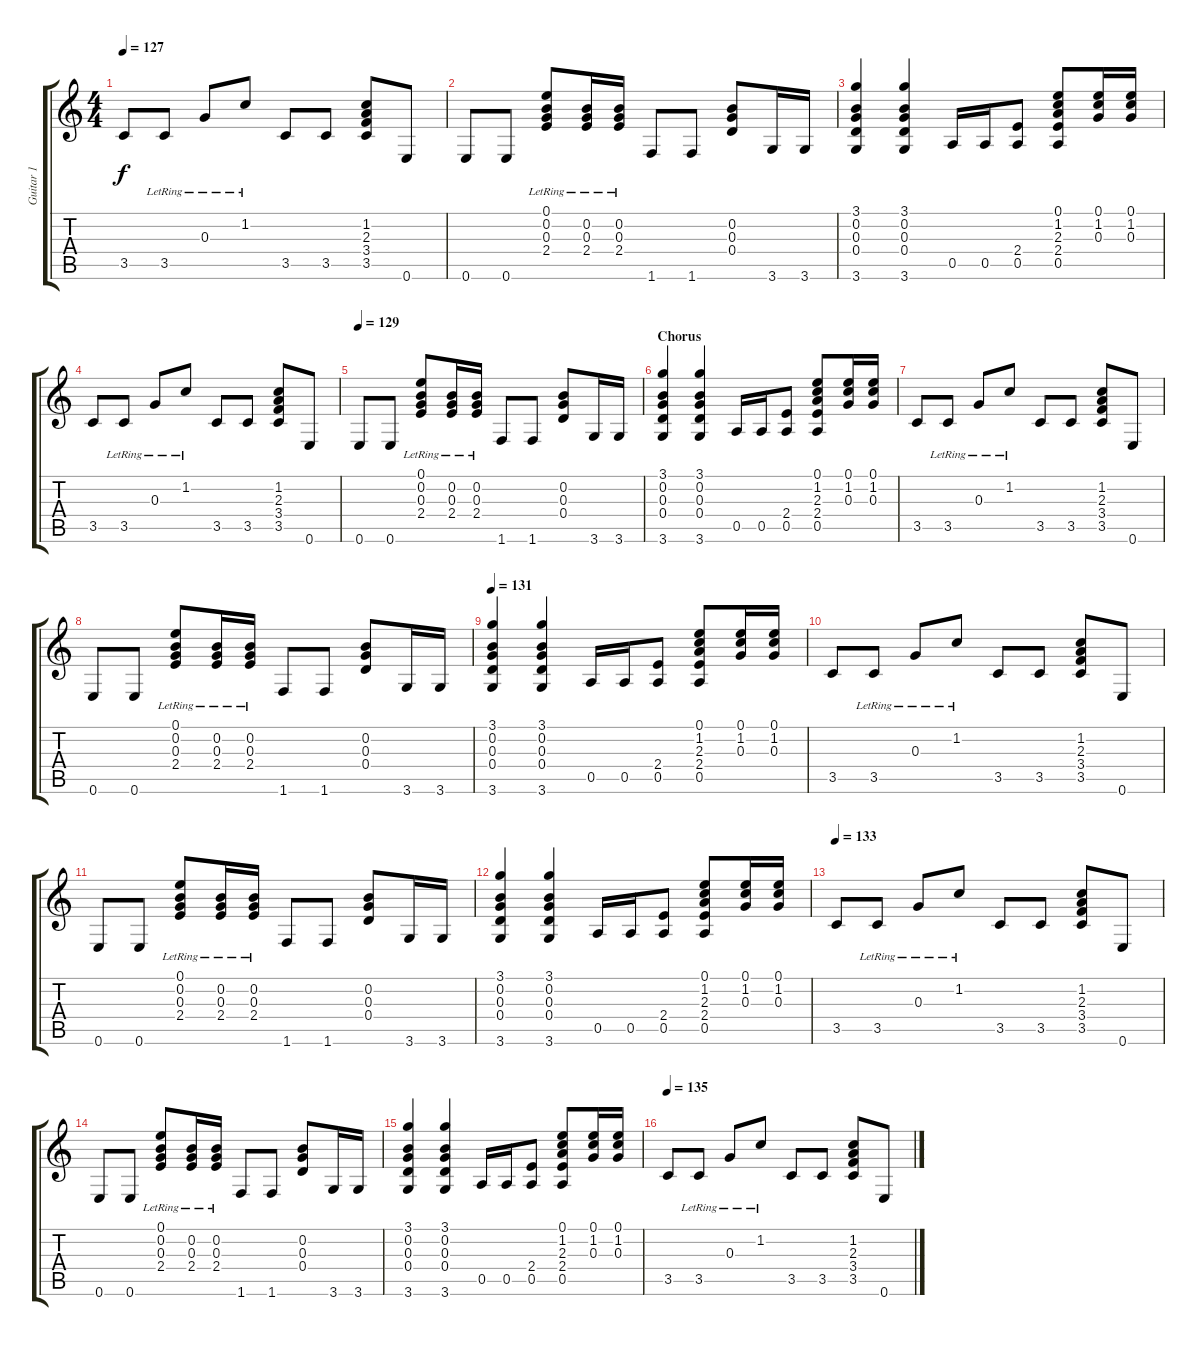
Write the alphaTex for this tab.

\track ("Guitar 1" "Guitar 1") {instrument electricguitarclean}
\staff {score tabs}
\tuning (E4 B3 G3 D3 A2 E2) {hide}
\ts (4 4)
\tempo 127
\clef g2
\ks c
3.5.8{dy f} 3.5{lr}.8 0.3{lr}.8 1.2{lr}.8 3.5.8 3.5.8 (1.2 2.3 3.4 3.5).8 0.6.8 |
0.6.8 0.6.8 (0.1{lr} 0.2{lr} 0.3{lr} 2.4{lr}).8 (0.2{lr} 0.3{lr} 2.4{lr}).16 (0.2{lr} 0.3{lr} 2.4{lr}).16 1.6.8 1.6.8 (0.2 0.3 0.4).8 3.6.16 3.6.16 |
(3.1 0.2 0.3 0.4 3.6).4 (3.1 0.2 0.3 0.4 3.6).4 0.5.16 0.5.16 (2.4 0.5).8 (0.1 1.2 2.3 2.4 0.5).8 (0.1 1.2 0.3).16 (0.1 1.2 0.3).16 |
3.5.8 3.5{lr}.8 0.3{lr}.8 1.2{lr}.8 3.5.8 3.5.8 (1.2 2.3 3.4 3.5).8 0.6.8 |
\tempo 129
0.6.8 0.6.8 (0.1{lr} 0.2{lr} 0.3{lr} 2.4{lr}).8 (0.2{lr} 0.3{lr} 2.4{lr}).16 (0.2{lr} 0.3{lr} 2.4{lr}).16 1.6.8 1.6.8 (0.2 0.3 0.4).8 3.6.16 3.6.16 |
\section ("" "Chorus")
(3.1 0.2 0.3 0.4 3.6).4 (3.1 0.2 0.3 0.4 3.6).4 0.5.16 0.5.16 (2.4 0.5).8 (0.1 1.2 2.3 2.4 0.5).8 (0.1 1.2 0.3).16 (0.1 1.2 0.3).16 |
3.5.8 3.5{lr}.8 0.3{lr}.8 1.2{lr}.8 3.5.8 3.5.8 (1.2 2.3 3.4 3.5).8 0.6.8 |
0.6.8 0.6.8 (0.1{lr} 0.2{lr} 0.3{lr} 2.4{lr}).8 (0.2{lr} 0.3{lr} 2.4{lr}).16 (0.2{lr} 0.3{lr} 2.4{lr}).16 1.6.8 1.6.8 (0.2 0.3 0.4).8 3.6.16 3.6.16 |
\tempo 131
(3.1 0.2 0.3 0.4 3.6).4 (3.1 0.2 0.3 0.4 3.6).4 0.5.16 0.5.16 (2.4 0.5).8 (0.1 1.2 2.3 2.4 0.5).8 (0.1 1.2 0.3).16 (0.1 1.2 0.3).16 |
3.5.8 3.5{lr}.8 0.3{lr}.8 1.2{lr}.8 3.5.8 3.5.8 (1.2 2.3 3.4 3.5).8 0.6.8 |
0.6.8 0.6.8 (0.1{lr} 0.2{lr} 0.3{lr} 2.4{lr}).8 (0.2{lr} 0.3{lr} 2.4{lr}).16 (0.2{lr} 0.3{lr} 2.4{lr}).16 1.6.8 1.6.8 (0.2 0.3 0.4).8 3.6.16 3.6.16 |
(3.1 0.2 0.3 0.4 3.6).4 (3.1 0.2 0.3 0.4 3.6).4 0.5.16 0.5.16 (2.4 0.5).8 (0.1 1.2 2.3 2.4 0.5).8 (0.1 1.2 0.3).16 (0.1 1.2 0.3).16 |
\tempo 133
3.5.8 3.5{lr}.8 0.3{lr}.8 1.2{lr}.8 3.5.8 3.5.8 (1.2 2.3 3.4 3.5).8 0.6.8 |
0.6.8 0.6.8 (0.1{lr} 0.2{lr} 0.3{lr} 2.4{lr}).8 (0.2{lr} 0.3{lr} 2.4{lr}).16 (0.2{lr} 0.3{lr} 2.4{lr}).16 1.6.8 1.6.8 (0.2 0.3 0.4).8 3.6.16 3.6.16 |
(3.1 0.2 0.3 0.4 3.6).4 (3.1 0.2 0.3 0.4 3.6).4 0.5.16 0.5.16 (2.4 0.5).8 (0.1 1.2 2.3 2.4 0.5).8 (0.1 1.2 0.3).16 (0.1 1.2 0.3).16 |
\tempo 135
3.5.8 3.5{lr}.8 0.3{lr}.8 1.2{lr}.8 3.5.8 3.5.8 (1.2 2.3 3.4 3.5).8 0.6.8
